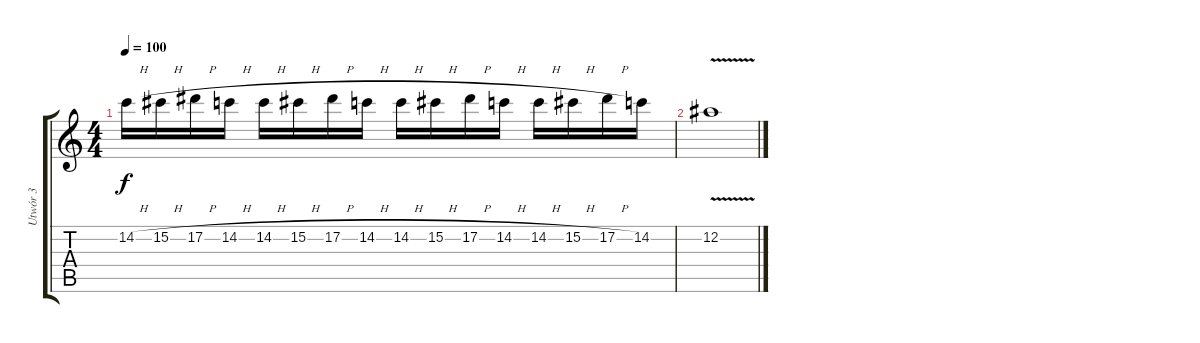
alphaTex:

\track ("Utwór 3" "Utwór 3") {instrument distortionguitar}
\staff {score tabs}
\tuning (Eb4 Bb3 Gb3 Db3 Ab2 Eb2) {hide}
\ts (4 4)
\tempo 100
\clef g2
\ks c
14.2{h}.16{dy f} 15.2{h}.16 17.2{h}.16 14.2{h}.16 14.2{h}.16 15.2{h}.16 17.2{h}.16 14.2{h}.16 14.2{h}.16 15.2{h}.16 17.2{h}.16 14.2{h}.16 14.2{h}.16 15.2{h}.16 17.2{h}.16 14.2.16 |
12.2{v}.1
